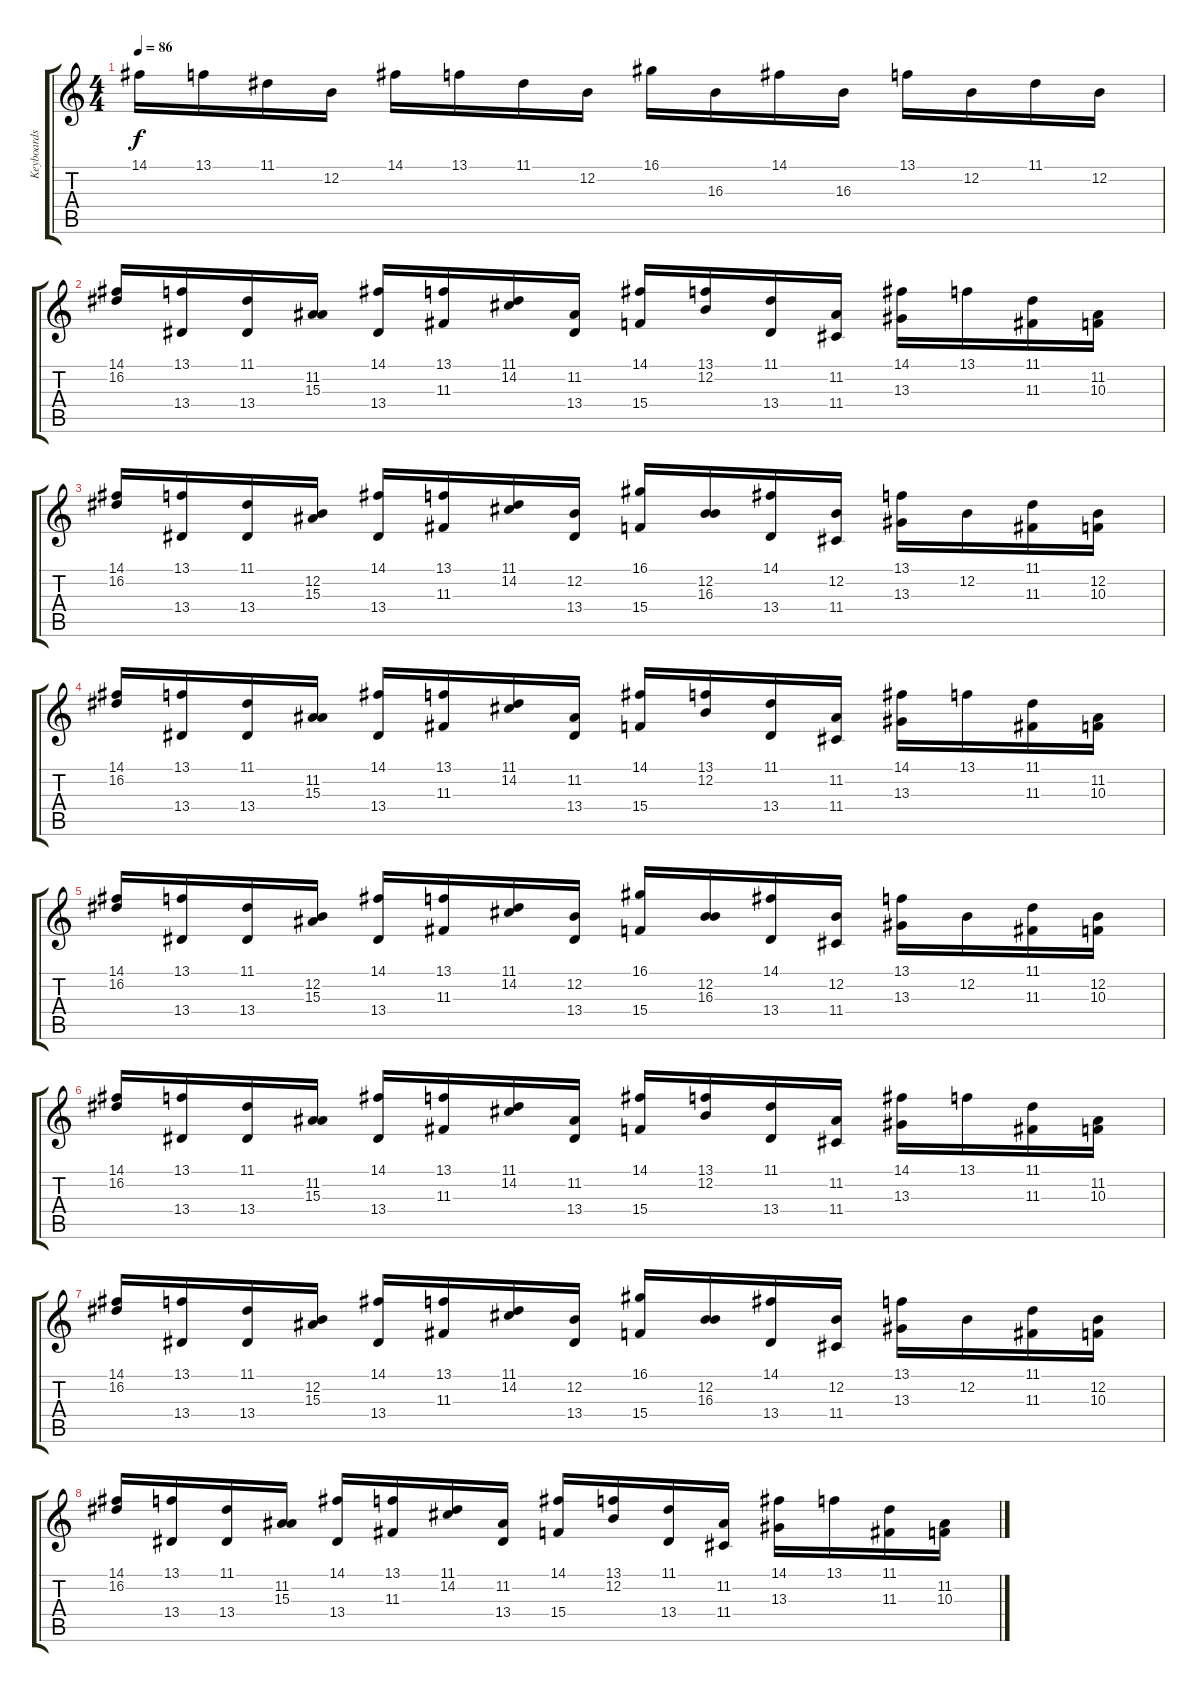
\track ("Keyboards" "Keyboards") {instrument fx4atmosphere}
\staff {score tabs}
\tuning (E4 B3 G3 D3 A2 E2) {hide}
\ts (4 4)
\tempo 86
\clef g2
\ks c
14.1.16{dy f} 13.1.16 11.1.16 12.2.16 14.1.16 13.1.16 11.1.16 12.2.16 16.1.16 16.3.16 14.1.16 16.3.16 13.1.16 12.2.16 11.1.16 12.2.16 |
(14.1 16.2).16 (13.1 13.4).16 (11.1 13.4).16 (11.2 15.3).16 (14.1 13.4).16 (13.1 11.3).16 (11.1 14.2).16 (11.2 13.4).16 (14.1 15.4).16 (13.1 12.2).16 (11.1 13.4).16 (11.2 11.4).16 (14.1 13.3).16 13.1.16 (11.1 11.3).16 (11.2 10.3).16 |
(14.1 16.2).16 (13.1 13.4).16 (11.1 13.4).16 (12.2 15.3).16 (14.1 13.4).16 (13.1 11.3).16 (11.1 14.2).16 (12.2 13.4).16 (16.1 15.4).16 (12.2 16.3).16 (14.1 13.4).16 (12.2 11.4).16 (13.1 13.3).16 12.2.16 (11.1 11.3).16 (12.2 10.3).16 |
(14.1 16.2).16 (13.1 13.4).16 (11.1 13.4).16 (11.2 15.3).16 (14.1 13.4).16 (13.1 11.3).16 (11.1 14.2).16 (11.2 13.4).16 (14.1 15.4).16 (13.1 12.2).16 (11.1 13.4).16 (11.2 11.4).16 (14.1 13.3).16 13.1.16 (11.1 11.3).16 (11.2 10.3).16 |
(14.1 16.2).16 (13.1 13.4).16 (11.1 13.4).16 (12.2 15.3).16 (14.1 13.4).16 (13.1 11.3).16 (11.1 14.2).16 (12.2 13.4).16 (16.1 15.4).16 (12.2 16.3).16 (14.1 13.4).16 (12.2 11.4).16 (13.1 13.3).16 12.2.16 (11.1 11.3).16 (12.2 10.3).16 |
(14.1 16.2).16 (13.1 13.4).16 (11.1 13.4).16 (11.2 15.3).16 (14.1 13.4).16 (13.1 11.3).16 (11.1 14.2).16 (11.2 13.4).16 (14.1 15.4).16 (13.1 12.2).16 (11.1 13.4).16 (11.2 11.4).16 (14.1 13.3).16 13.1.16 (11.1 11.3).16 (11.2 10.3).16 |
(14.1 16.2).16 (13.1 13.4).16 (11.1 13.4).16 (12.2 15.3).16 (14.1 13.4).16 (13.1 11.3).16 (11.1 14.2).16 (12.2 13.4).16 (16.1 15.4).16 (12.2 16.3).16 (14.1 13.4).16 (12.2 11.4).16 (13.1 13.3).16 12.2.16 (11.1 11.3).16 (12.2 10.3).16 |
(14.1 16.2).16 (13.1 13.4).16 (11.1 13.4).16 (11.2 15.3).16 (14.1 13.4).16 (13.1 11.3).16 (11.1 14.2).16 (11.2 13.4).16 (14.1 15.4).16 (13.1 12.2).16 (11.1 13.4).16 (11.2 11.4).16 (14.1 13.3).16 13.1.16 (11.1 11.3).16 (11.2 10.3).16
